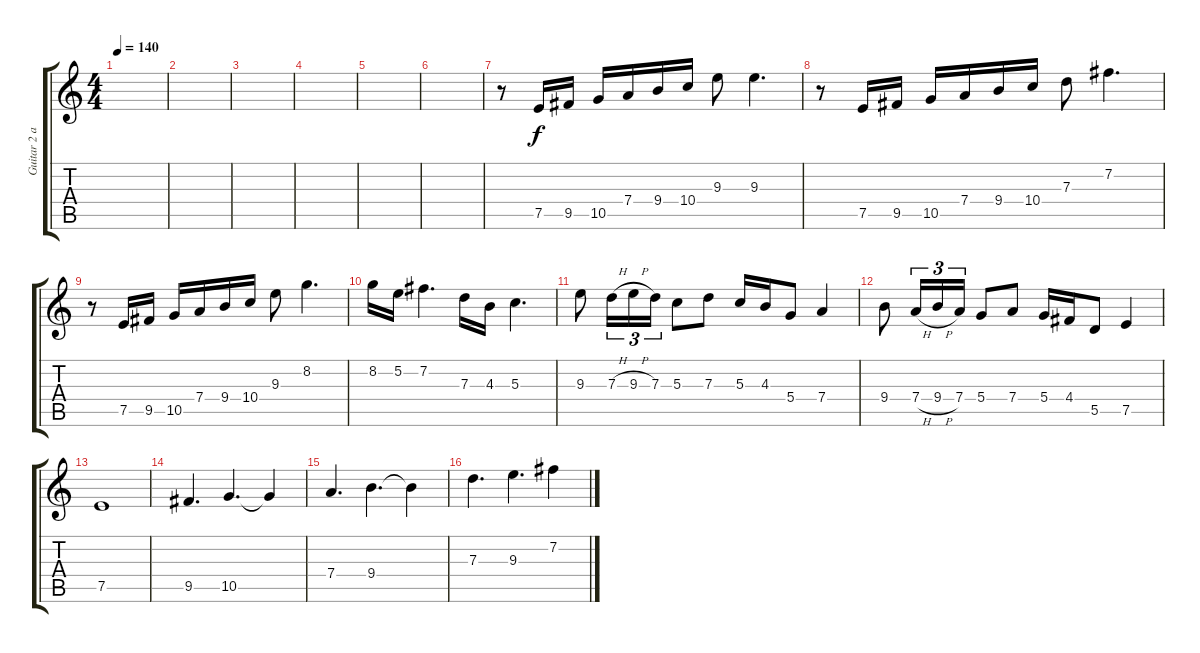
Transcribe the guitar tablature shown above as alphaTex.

\track ("Guitar 2 and harmony" "Guitar 2 a") {instrument distortionguitar}
\staff {score tabs}
\tuning (E4 B3 G3 D3 A2 E2) {hide}
\ts (4 4)
\tempo 140
\clef g2
\ks c
|
|
|
|
|
|
r.8 7.5.16 9.5.16 10.5.16 7.4.16 9.4.16 10.4.16 9.3.8 9.3.4{d} |
r.8 7.5.16 9.5.16 10.5.16 7.4.16 9.4.16 10.4.16 7.3.8 7.2.4{d} |
r.8 7.5.16 9.5.16 10.5.16 7.4.16 9.4.16 10.4.16 9.3.8 8.2.4{d} |
8.2.16 5.2.16 7.2.4{d} 7.3.16 4.3.16 5.3.4{d} |
9.3.8 7.3{h}.16{tu (3 2)} 9.3{h}.16{tu (3 2)} 7.3.16{tu (3 2)} 5.3.8 7.3.8 5.3.16 4.3.16 5.4.8 7.4.4 |
9.4.8 7.4{h}.16{tu (3 2)} 9.4{h}.16{tu (3 2)} 7.4.16{tu (3 2)} 5.4.8 7.4.8 5.4.16 4.4.16 5.5.8 7.5.4 |
7.5.1 |
9.5.4{d} 10.5.4{d} 10.5{t}.4 |
7.4.4{d} 9.4.4{d} 9.4{t}.4 |
7.3.4{d} 9.3.4{d} 7.2.4
